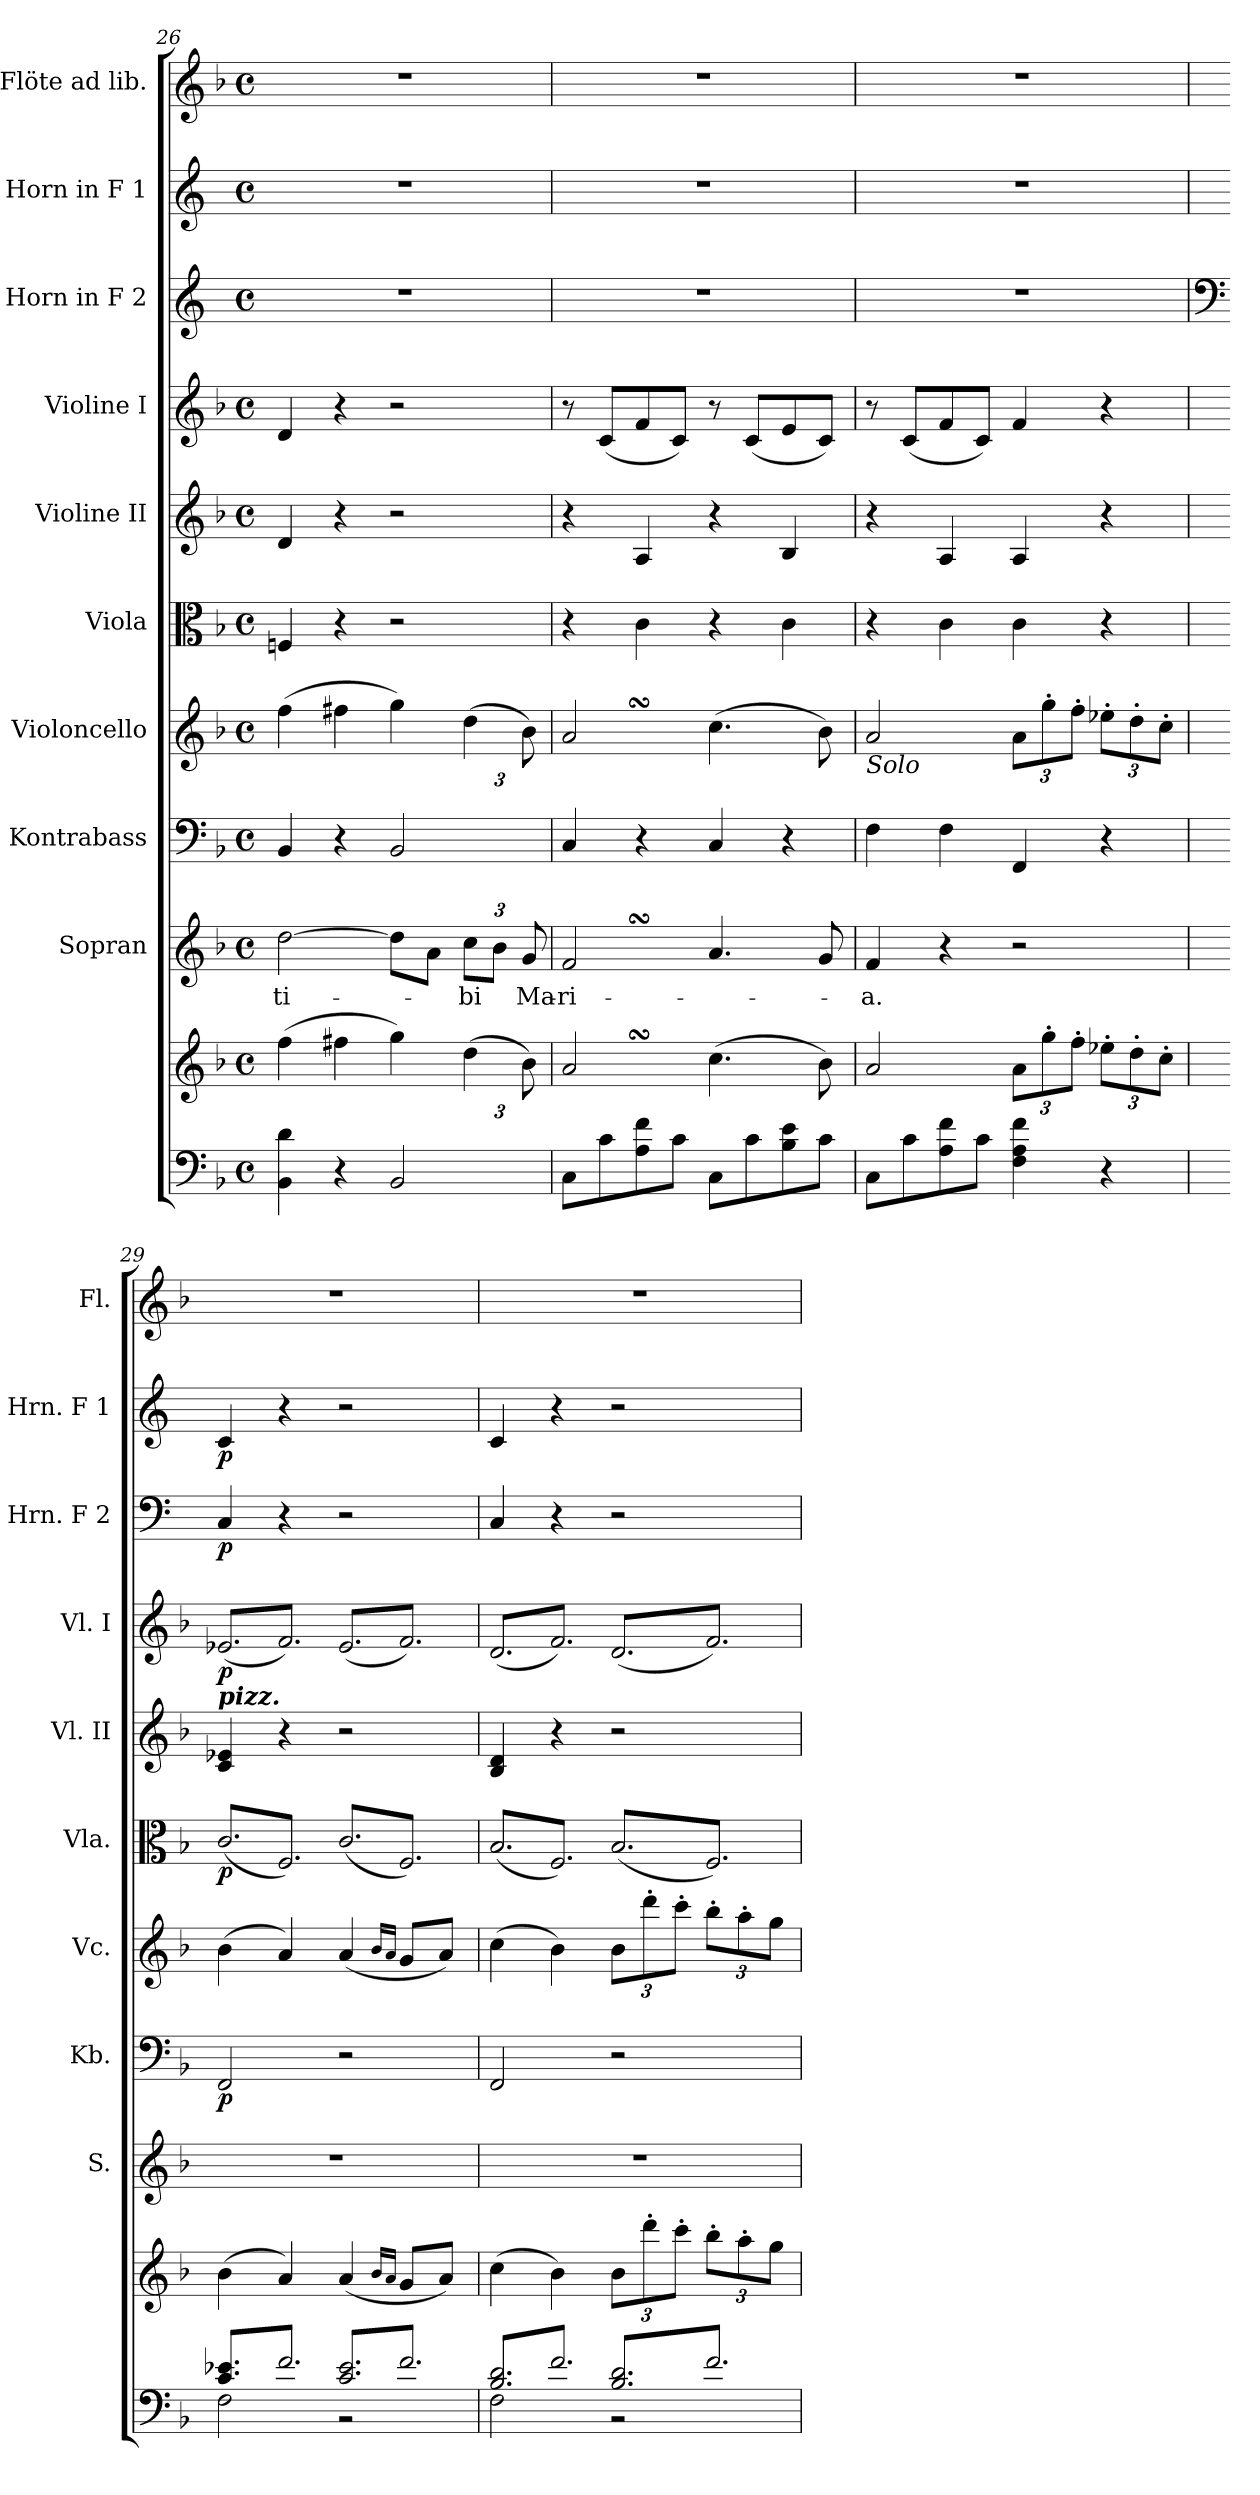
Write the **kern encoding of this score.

**kern	**kern	**kern	**text	**kern	**dynam	**kern	**kern	**dynam	**kern	**kern	**dynam	**kern	**dynam	**kern	**dynam	**kern
*part10	*part10	*part9	*part9	*part8	*part8	*part7	*part6	*part6	*part5	*part4	*part4	*part3	*part3	*part2	*part2	*part1
*staff11	*staff10	*staff9	*staff9	*staff8	*staff8	*staff7	*staff6	*staff6	*staff5	*staff4	*staff4	*staff3	*staff3	*staff2	*staff2	*staff1
*	*	*I"Sopran	*	*I"Kontrabass	*	*I"Violoncello	*I"Viola	*	*I"Violine II	*I"Violine I	*	*I"Horn in F 2	*	*I"Horn in F 1	*	*I"Flöte ad lib.
*	*	*I'S.	*	*I'Kb.	*	*I'Vc.	*I'Vla.	*	*I'Vl. II	*I'Vl. I	*	*I'Hrn. F 2	*	*I'Hrn. F 1	*	*I'Fl.
*clefF4	*clefG2	*clefG2	*	*clefF4	*	*clefG2	*clefC3	*	*clefG2	*clefG2	*	*clefG2	*	*clefG2	*	*clefG2
*	*	*	*	*ITrd7c12	*	*	*	*	*	*	*	*ITrd4c7	*	*ITrd4c7	*	*
*k[b-]	*k[b-]	*k[b-]	*	*k[b-]	*	*k[b-]	*k[b-]	*	*k[b-]	*k[b-]	*	*k[b-]	*	*k[b-]	*	*k[b-]
*F:	*F:	*F:	*	*F:	*	*F:	*F:	*	*F:	*F:	*	*F:	*	*F:	*	*F:
*M4/4	*M4/4	*M4/4	*	*M4/4	*	*M4/4	*M4/4	*	*M4/4	*M4/4	*	*M4/4	*	*M4/4	*	*M4/4
*met(c)	*met(c)	*met(c)	*	*met(c)	*	*met(c)	*met(c)	*	*met(c)	*met(c)	*	*met(c)	*	*met(c)	*	*met(c)
=26	=26	=26	=26	=26	=26	=26	=26	=26	=26	=26	=26	=26	=26	=26	=26	=26
!	!	!	!LO:LY:b	!	!	!	!	!	!	!	!	!	!	!	!	!
4BB-\ 4d\	(>4ff\	[2dd\	ti-	4BBB-/	.	(>4ff\	4Fn/	.	4d/	4d/	.	1r	.	1r	.	1r
4r	4ff#X\	.	.	4r	.	4ff#X\	4r	.	4r	4r	.	.	.	.	.	.
2BB-/	4gg\)	8dd\L]	.	2BBB-/	.	4gg\)	2r	.	2r	2r	.	.	.	.	.	.
.	.	8a\J	.	.	.	.	.	.	.	.	.	.	.	.	.	.
*	*Xbrackettup	*Xbrackettup	*	*	*	*	*	*	*	*	*	*	*	*	*	*
!	!	!	!LO:LY:b	!	!	!	!	!	!	!	!	!	!	!	!	!
*	*	*	*	*	*	*Xbrackettup	*	*	*	*	*	*	*	*	*	*
.	(>6dd\	12cc\L	-bi	.	.	(>6dd\	.	.	.	.	.	.	.	.	.	.
.	.	12b-\J	.	.	.	.	.	.	.	.	.	.	.	.	.	.
!	!	!	!LO:LY:b	!	!	!	!	!	!	!	!	!	!	!	!	!
.	12b-\)	12g/	Ma-	.	.	12b-\)	.	.	.	.	.	.	.	.	.	.
=27	=27	=27	=27	=27	=27	=27	=27	=27	=27	=27	=27	=27	=27	=27	=27	=27
!	!	!	!LO:LY:b	!	!	!	!	!	!	!	!	!	!	!	!	!
8C\L	2aSsS/	2fSSs/	-ri-	4CC/	.	2aSsS/	4r	.	4r	8r	.	1r	.	1r	.	1r
8c\	.	.	.	.	.	.	.	.	.	(<8c/L	.	.	.	.	.	.
8A\ 8f\	.	.	.	4r	.	.	4c\	.	4A/	8f/	.	.	.	.	.	.
8c\J	.	.	.	.	.	.	.	.	.	8c/J)	.	.	.	.	.	.
8C\L	(>4.cc\	4.a/	.	4CC/	.	(>4.cc\	4r	.	4r	8r	.	.	.	.	.	.
8c\	.	.	.	.	.	.	.	.	.	(<8c/L	.	.	.	.	.	.
8B-\ 8e\	.	.	.	4r	.	.	4c\	.	4B-/	8e/	.	.	.	.	.	.
8c\J	8b-\)	8g/	.	.	.	8b-\)	.	.	.	8c/J)	.	.	.	.	.	.
!!LO:PB:g=z
=28	=28	=28	=28	=28	=28	=28	=28	=28	=28	=28	=28	=28	=28	=28	=28	=28
!	!	!	!	!	!	!LO:TX:b:i:t=Solo	!	!	!	!	!	!	!	!	!	!
!	!	!	!LO:LY:b	!	!	!	!	!	!	!	!	!	!	!	!	!
8C\L	2a/	4f/	-a.	4FF\	.	2a/	4r	.	4r	8r	.	1r	.	1r	.	1r
8c\	.	.	.	.	.	.	.	.	.	(<8c/L	.	.	.	.	.	.
8A\ 8f\	.	4r	.	4FF\	.	.	4c\	.	4A/	8f/	.	.	.	.	.	.
8c\J	.	.	.	.	.	.	.	.	.	8c/J)	.	.	.	.	.	.
4F\ 4A\ 4f\	12a\L	2r	.	4FFF/	.	12a\L	4c\	.	4A/	4f/	.	.	.	.	.	.
.	12gg'>\	.	.	.	.	12gg'>\	.	.	.	.	.	.	.	.	.	.
.	12ff'>\J	.	.	.	.	12ff'>\J	.	.	.	.	.	.	.	.	.	.
4r	12ee-X'>\L	.	.	4r	.	12ee-X'>\L	4r	.	4r	4r	.	.	.	.	.	.
.	12dd'>\	.	.	.	.	12dd'>\	.	.	.	.	.	.	.	.	.	.
.	12cc'>\J	.	.	.	.	12cc'>\J	.	.	.	.	.	.	.	.	.	.
=29	=29	=29	=29	=29	=29	=29	=29	=29	=29	=29	=29	=29	=29	=29	=29	=29
*	*	*	*	*	*	*	*	*	*	*	*	*clefF4	*	*	*	*
*Xtuplet	*	*	*	*	*	*	*	*	*	*	*	*	*	*	*	*
!LO:N:n=1:head=open	!	!	!	!	!	!	!	!	!	!	!	!	!	!	!	!
!LO:N:n=2:head=open	!	!	!	!	!	!	!	!	!	!	!	!	!	!	!	!
*^	*	*	*	*	*	*	*	*	*	*	*	*	*	*	*	*
*	*	*	*	*	*	*	*	*Xtuplet	*	*	*	*	*	*	*	*	*
!	!	!	!	!	!	!	!	!LO:N:head=open	!	!	!	!	!	!	!	!	!
*	*	*	*	*	*	*	*	*	*	*	*Xtuplet	*	*	*	*	*	*
!	!	!	!	!	!	!	!	!	!	!LO:TX:a:Bi:t=pizz.	!	!	!	!	!	!	!
!	!	!	!	!	!	!LO:DY:b	!	!	!LO:DY:b	!	!LO:N:head=open	!LO:DY:b	!	!LO:DY:b	!	!LO:DY:b	!
6.c/ 6.e-X/L	2F\	(>4b-\	1r	.	2FFF/	p	(>4b-\	(<6.c/L	p	4c/ 4e-X/	(<6.e-X/L	p	4FF/	p	4F/	p	1r
!LO:N:head=open	!	!	!	!	!	!	!	!LO:N:head=open	!	!	!LO:N:head=open	!	!	!	!	!	!
6.f/J	.	4a/)	.	.	.	.	4a/)	6.F/J)	.	4r	6.f/J)	.	4r	.	4r	.	.
!LO:N:n=1:head=open	!	!	!	!	!	!	!	!	!	!	!	!	!	!	!	!	!
!LO:N:n=2:head=open	!	!	!	!	!	!	!	!LO:N:head=open	!	!	!LO:N:head=open	!	!	!	!	!	!
6.c/ 6.e-/L	2r	(<4a/	.	.	2r	.	(<4a/	(<6.c/L	.	2r	(<6.e-/L	.	2r	.	2r	.	.
.	.	16qb-/LL	.	.	.	.	16qb-/LL	.	.	.	.	.	.	.	.	.	.
.	.	16qa/JJ	.	.	.	.	16qa/JJ	.	.	.	.	.	.	.	.	.	.
!LO:N:head=open	!	!	!	!	!	!	!	!LO:N:head=open	!	!	!LO:N:head=open	!	!	!	!	!	!
6.f/J	.	8g/L	.	.	.	.	8g/L	6.F/J)	.	.	6.f/J)	.	.	.	.	.	.
.	.	8a/J)	.	.	.	.	8a/J)	.	.	.	.	.	.	.	.	.	.
=30	=30	=30	=30	=30	=30	=30	=30	=30	=30	=30	=30	=30	=30	=30	=30	=30	=30
!LO:N:n=1:head=open	!	!	!	!	!	!	!	!	!	!	!	!	!	!	!	!	!
!LO:N:n=2:head=open	!	!	!	!	!	!	!	!LO:N:head=open	!	!	!LO:N:head=open	!	!	!	!	!	!
6.B-/ 6.d/L	2F\	(>4cc\	1r	.	2FFF/	.	(>4cc\	(<6.B-/L	.	4B-/ 4d/	(<6.d/L	.	4FF/	.	4F/	.	1r
!LO:N:head=open	!	!	!	!	!	!	!	!LO:N:head=open	!	!	!LO:N:head=open	!	!	!	!	!	!
6.f/J	.	4b-\)	.	.	.	.	4b-\)	6.F/J)	.	4r	6.f/J)	.	4r	.	4r	.	.
!LO:N:n=1:head=open	!	!	!	!	!	!	!	!	!	!	!	!	!	!	!	!	!
!LO:N:n=2:head=open	!	!	!	!	!	!	!	!LO:N:head=open	!	!	!LO:N:head=open	!	!	!	!	!	!
6.B-/ 6.d/L	2r	12b-\L	.	.	2r	.	12b-\L	(<6.B-/L	.	2r	(<6.d/L	.	2r	.	2r	.	.
.	.	12ddd'>\	.	.	.	.	12ddd'>\	.	.	.	.	.	.	.	.	.	.
.	.	12ccc'>\J	.	.	.	.	12ccc'>\J	.	.	.	.	.	.	.	.	.	.
!LO:N:head=open	!	!	!	!	!	!	!	!LO:N:head=open	!	!	!LO:N:head=open	!	!	!	!	!	!
6.f/J	.	12bb-'>\L	.	.	.	.	12bb-'>\L	6.F/J)	.	.	6.f/J)	.	.	.	.	.	.
.	.	12aa'>\	.	.	.	.	12aa'>\	.	.	.	.	.	.	.	.	.	.
.	.	12gg\J	.	.	.	.	12gg\J	.	.	.	.	.	.	.	.	.	.
*v	*v	*	*	*	*	*	*	*	*	*	*	*	*	*	*	*	*
=	=	=	=	=	=	=	=	=	=	=	=	=	=	=	=	=
*-	*-	*-	*-	*-	*-	*-	*-	*-	*-	*-	*-	*-	*-	*-	*-	*-
